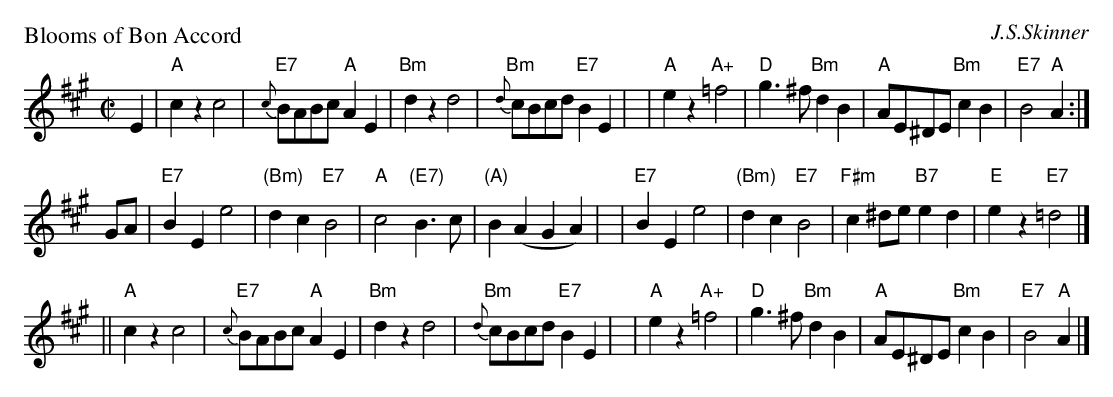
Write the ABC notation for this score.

X:1
P: Blooms of Bon Accord
C: J.S.Skinner
M: C|
L: 1/8
K: A
   E2 \
| "A"c2z2 c4 | "E7"{c}BABc "A"A2E2 | "Bm"d2z2 d4 | "Bm"{d}cBcd "E7"B2E2 |\
| "A"e2z2 "A+"=f4 | "D"g3^f "Bm"d2B2 | "A"AE^DE "Bm"c2B2 | "E7"B4 "A"A2 :|
   GA \
| "E7"B2E2 e4 | "(Bm)"d2c2 "E7"B4 | "A"c4 "(E7)"B3c | "(A)"B2(A2 G2A2) |\
| "E7"B2E2 e4 | "(Bm)"d2c2 "E7"B4 | "F#m"c2^de "B7"e2d2 | "E"e2z2 "E7"=d4 |]
|| "A"c2z2 c4 | "E7"{c}BABc "A"A2E2 | "Bm"d2z2 d4 | "Bm"{d}cBcd "E7"B2E2 |\
| "A"e2z2 "A+"=f4 | "D"g3^f "Bm"d2B2 | "A"AE^DE "Bm"c2B2 | "E7"B4 "A"A2 |]
